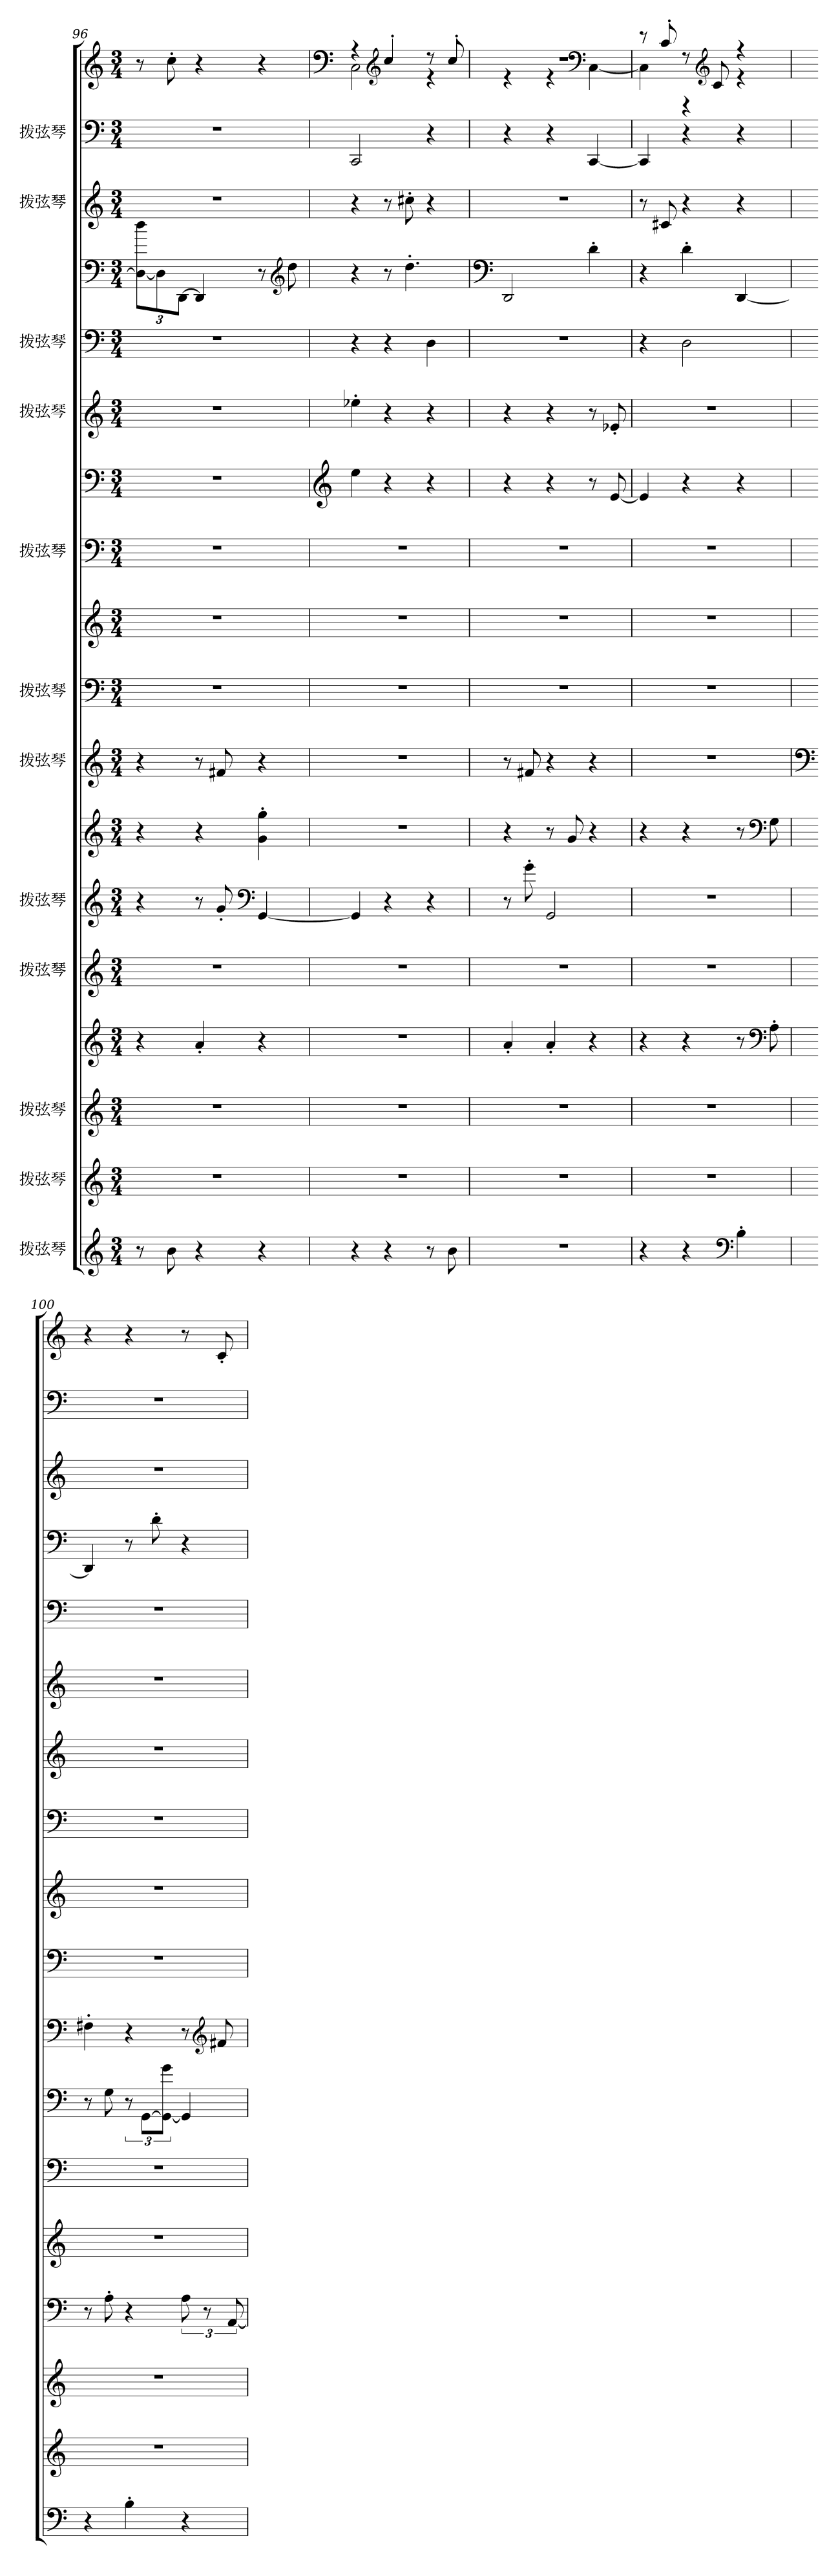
**kern	**kern	**kern	**kern	**kern	**kern	**kern	**kern	**kern	**kern	**kern	**kern	**kern	**kern	**kern	**kern	**kern	**kern
*part12	*part11	*part10	*part10	*part9	*part8	*part8	*part7	*part6	*part6	*part5	*part5	*part4	*part3	*part3	*part2	*part1	*part1
*staff18	*staff17	*staff16	*staff15	*staff14	*staff13	*staff12	*staff11	*staff10	*staff9	*staff8	*staff7	*staff6	*staff5	*staff4	*staff3	*staff2	*staff1
*I"拨弦琴	*I"拨弦琴	*I"拨弦琴	*	*I"拨弦琴	*I"拨弦琴	*	*I"拨弦琴	*I"拨弦琴	*	*I"拨弦琴	*	*I"拨弦琴	*I"拨弦琴	*	*I"拨弦琴	*I"拨弦琴	*
!!LO:PB:g=z
*clefG2	*clefG2	*clefG2	*clefG2	*clefG2	*clefG2	*clefG2	*clefG2	*clefF4	*clefG2	*clefF4	*clefF4	*clefG2	*clefF4	*clefF4	*clefG2	*clefF4	*clefG2
*k[]	*k[]	*k[]	*k[]	*k[]	*k[]	*k[]	*k[]	*k[]	*k[]	*k[]	*k[]	*k[]	*k[]	*k[]	*k[]	*k[]	*k[]
*M3/4	*M3/4	*M3/4	*M3/4	*M3/4	*M3/4	*M3/4	*M3/4	*M3/4	*M3/4	*M3/4	*M3/4	*M3/4	*M3/4	*M3/4	*M3/4	*M3/4	*M3/4
*	*	*	*	*	*	*	*	*	*	*	*	*	*	*Xbrackettup	*	*	*
=96	=96	=96	=96	=96	=96	=96	=96	=96	=96	=96	=96	=96	=96	=96	=96	=96	=96
8r	2.r	2.r	4r	2.r	4r	4r	4r	2.r	2.r	2.r	2.r	2.r	2.r	12D\_ 12dd\L	2.r	2.r	8r
.	.	.	.	.	.	.	.	.	.	.	.	.	.	12D\]	.	.	.
8b\	.	.	.	.	.	.	.	.	.	.	.	.	.	.	.	.	8cc'\
.	.	.	.	.	.	.	.	.	.	.	.	.	.	[12DD\J	.	.	.
4r	.	.	4a'/	.	8r	4r	8r	.	.	.	.	.	.	4DD/]	.	.	4r
.	.	.	.	.	8g'/	.	8f#X/	.	.	.	.	.	.	.	.	.	.
*	*	*	*	*	*clefF4	*	*	*	*	*	*	*	*	*	*	*	*
4r	.	.	4r	.	[4GG/	4g\' 4gg\'	4r	.	.	.	.	.	.	8r	.	.	4r
*	*	*	*	*	*	*	*	*	*	*	*	*	*	*clefG2	*	*	*
.	.	.	.	.	.	.	.	.	.	.	.	.	.	8dd\	.	.	.
=97	=97	=97	=97	=97	=97	=97	=97	=97	=97	=97	=97	=97	=97	=97	=97	=97	=97
*	*	*	*	*	*	*	*	*	*	*	*clefG2	*	*	*	*	*	*clefF4
*	*	*	*	*	*	*	*	*	*	*	*	*	*	*	*	*	*^
4r	2.r	2.r	2.r	2.r	4GG/]	2.r	2.r	2.r	2.r	2.r	4ee\	4ee-X'\	4r	4r	4r	2CC/	4r	2C\
*	*	*	*	*	*	*	*	*	*	*	*	*	*	*	*	*	*clefG2	*
4r	.	.	.	.	4r	.	.	.	.	.	4r	4r	4r	8r	8r	.	4cc'/	.
.	.	.	.	.	.	.	.	.	.	.	.	.	.	4.dd'\	8cc#X'\	.	.	.
8r	.	.	.	.	4r	.	.	.	.	.	4r	4r	4D\	.	4r	4r	8r	4r
8b\	.	.	.	.	.	.	.	.	.	.	.	.	.	.	.	.	8cc'/	.
=98	=98	=98	=98	=98	=98	=98	=98	=98	=98	=98	=98	=98	=98	=98	=98	=98	=98	=98
*	*	*	*	*	*	*	*	*	*	*	*	*	*	*clefF4	*	*	*	*
2.r	2.r	2.r	4a'/	2.r	8r	4r	8r	2.r	2.r	2.r	4r	4r	2.r	2DD/	2.r	4r	2.r	4r
.	.	.	.	.	8g'\	.	8f#X/	.	.	.	.	.	.	.	.	.	.	.
.	.	.	4a'/	.	2GG/	8r	4r	.	.	.	4r	4r	.	.	.	4r	.	4r
.	.	.	.	.	.	8g/	.	.	.	.	.	.	.	.	.	.	.	.
*	*	*	*	*	*	*	*	*	*	*	*	*	*	*	*	*	*clefF4	*
.	.	.	4r	.	.	4r	4r	.	.	.	8r	8r	.	4d'\	.	[4CC/	.	[4C\
.	.	.	.	.	.	.	.	.	.	.	[8e/	8e-X'/	.	.	.	.	.	.
!!LO:PB:g=z	!!
=99	=99	=99	=99	=99	=99	=99	=99	=99	=99	=99	=99	=99	=99	=99	=99	=99	=99	=99
4r	2.r	2.r	4r	2.r	2.r	4r	2.r	2.r	2.r	2.r	4e/]	2.r	4r	4r	8r	4CC/]	8r	4C\]
.	.	.	.	.	.	.	.	.	.	.	.	.	.	.	8c#X/	.	8c'/	.
4r	.	.	4r	.	.	4r	.	.	.	.	4r	.	2D\	4d'\	4r	4r	8r	4r
*	*	*	*	*	*	*	*	*	*	*	*	*	*	*	*	*	*clefG2	*
.	.	.	.	.	.	.	.	.	.	.	.	.	.	.	.	.	8c/	.
*clefF4	*	*	*	*	*	*	*	*	*	*	*	*	*	*	*	*	*	*
4B'\	.	.	8r	.	.	8r	.	.	.	.	4r	.	.	[4DD/	4r	4r	4r	4r
*	*	*	*clefF4	*	*	*clefF4	*	*	*	*	*	*	*	*	*	*	*	*
.	.	.	8A'\	.	.	8G\	.	.	.	.	.	.	.	.	.	.	.	.
*	*	*	*	*	*	*	*	*	*	*	*	*	*	*	*	*	*v	*v
=100	=100	=100	=100	=100	=100	=100	=100	=100	=100	=100	=100	=100	=100	=100	=100	=100	=100
*	*	*	*	*	*	*	*clefF4	*	*	*	*	*	*	*	*	*	*
4r	2.r	2.r	8r	2.r	2.r	8r	4F#X'\	2.r	2.r	2.r	2.r	2.r	2.r	4DD/]	2.r	2.r	4r
.	.	.	8A'\	.	.	8G\	.	.	.	.	.	.	.	.	.	.	.
4B'\	.	.	4r	.	.	12r	4r	.	.	.	.	.	.	8r	.	.	4r
.	.	.	.	.	.	[12GG\L	.	.	.	.	.	.	.	.	.	.	.
.	.	.	.	.	.	.	.	.	.	.	.	.	.	8d'\	.	.	.
.	.	.	.	.	.	12GG\_ 12g\J	.	.	.	.	.	.	.	.	.	.	.
4r	.	.	12A\	.	.	4GG/]	8r	.	.	.	.	.	.	4r	.	.	8r
.	.	.	12r	.	.	.	.	.	.	.	.	.	.	.	.	.	.
*	*	*	*	*	*	*	*clefG2	*	*	*	*	*	*	*	*	*	*
.	.	.	.	.	.	.	8f#X/	.	.	.	.	.	.	.	.	.	8c'/
.	.	.	[12AA/	.	.	.	.	.	.	.	.	.	.	.	.	.	.
=	=	=	=	=	=	=	=	=	=	=	=	=	=	=	=	=	=
*-	*-	*-	*-	*-	*-	*-	*-	*-	*-	*-	*-	*-	*-	*-	*-	*-	*-
